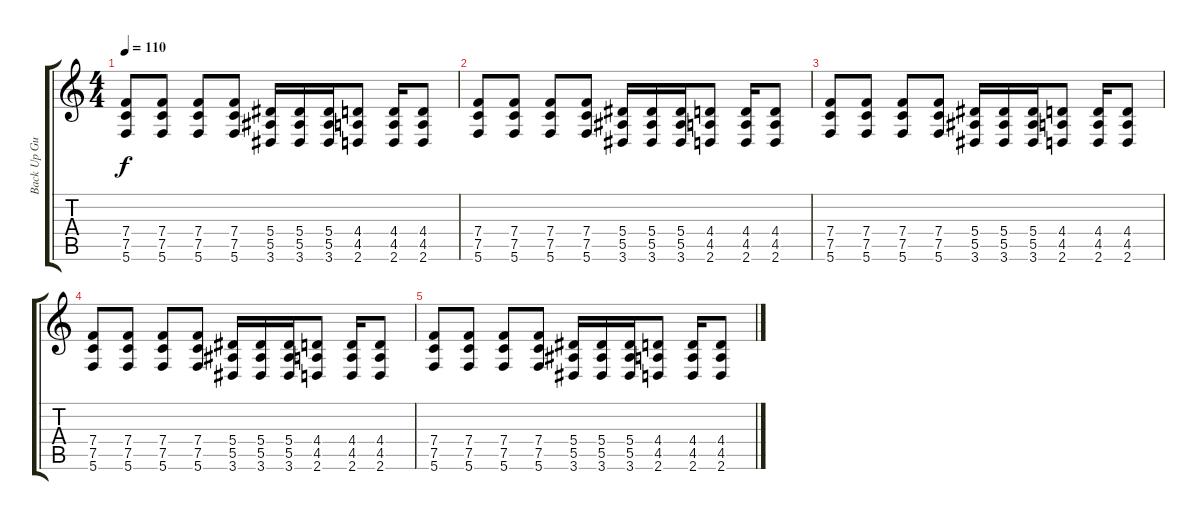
\track ("Back Up Guitar" "Back Up Gu") {instrument overdrivenguitar}
\staff {score tabs}
\tuning (C4 G3 Eb3 Bb2 F2 C2) {hide}
\ts (4 4)
\tempo 110
\clef g2
\ks c
(7.4 7.5 5.6).8{dy f} (7.4 7.5 5.6).8 (7.4 7.5 5.6).8 (7.4 7.5 5.6).8 (5.4 5.5 3.6).16 (5.4 5.5 3.6).16 (5.4 5.5 3.6).16 (4.4 4.5 2.6).8 (4.4 4.5 2.6).16 (4.4 4.5 2.6).8 |
(7.4 7.5 5.6).8 (7.4 7.5 5.6).8 (7.4 7.5 5.6).8 (7.4 7.5 5.6).8 (5.4 5.5 3.6).16 (5.4 5.5 3.6).16 (5.4 5.5 3.6).16 (4.4 4.5 2.6).8 (4.4 4.5 2.6).16 (4.4 4.5 2.6).8 |
(7.4 7.5 5.6).8{volume 10} (7.4 7.5 5.6).8 (7.4 7.5 5.6).8 (7.4 7.5 5.6).8 (5.4 5.5 3.6).16 (5.4 5.5 3.6).16 (5.4 5.5 3.6).16 (4.4 4.5 2.6).8 (4.4 4.5 2.6).16 (4.4 4.5 2.6).8 |
(7.4 7.5 5.6).8{volume 5} (7.4 7.5 5.6).8 (7.4 7.5 5.6).8 (7.4 7.5 5.6).8 (5.4 5.5 3.6).16 (5.4 5.5 3.6).16 (5.4 5.5 3.6).16 (4.4 4.5 2.6).8 (4.4 4.5 2.6).16 (4.4 4.5 2.6).8 |
(7.4 7.5 5.6).8{volume 0} (7.4 7.5 5.6).8 (7.4 7.5 5.6).8 (7.4 7.5 5.6).8 (5.4 5.5 3.6).16 (5.4 5.5 3.6).16 (5.4 5.5 3.6).16 (4.4 4.5 2.6).8 (4.4 4.5 2.6).16 (4.4 4.5 2.6).8
